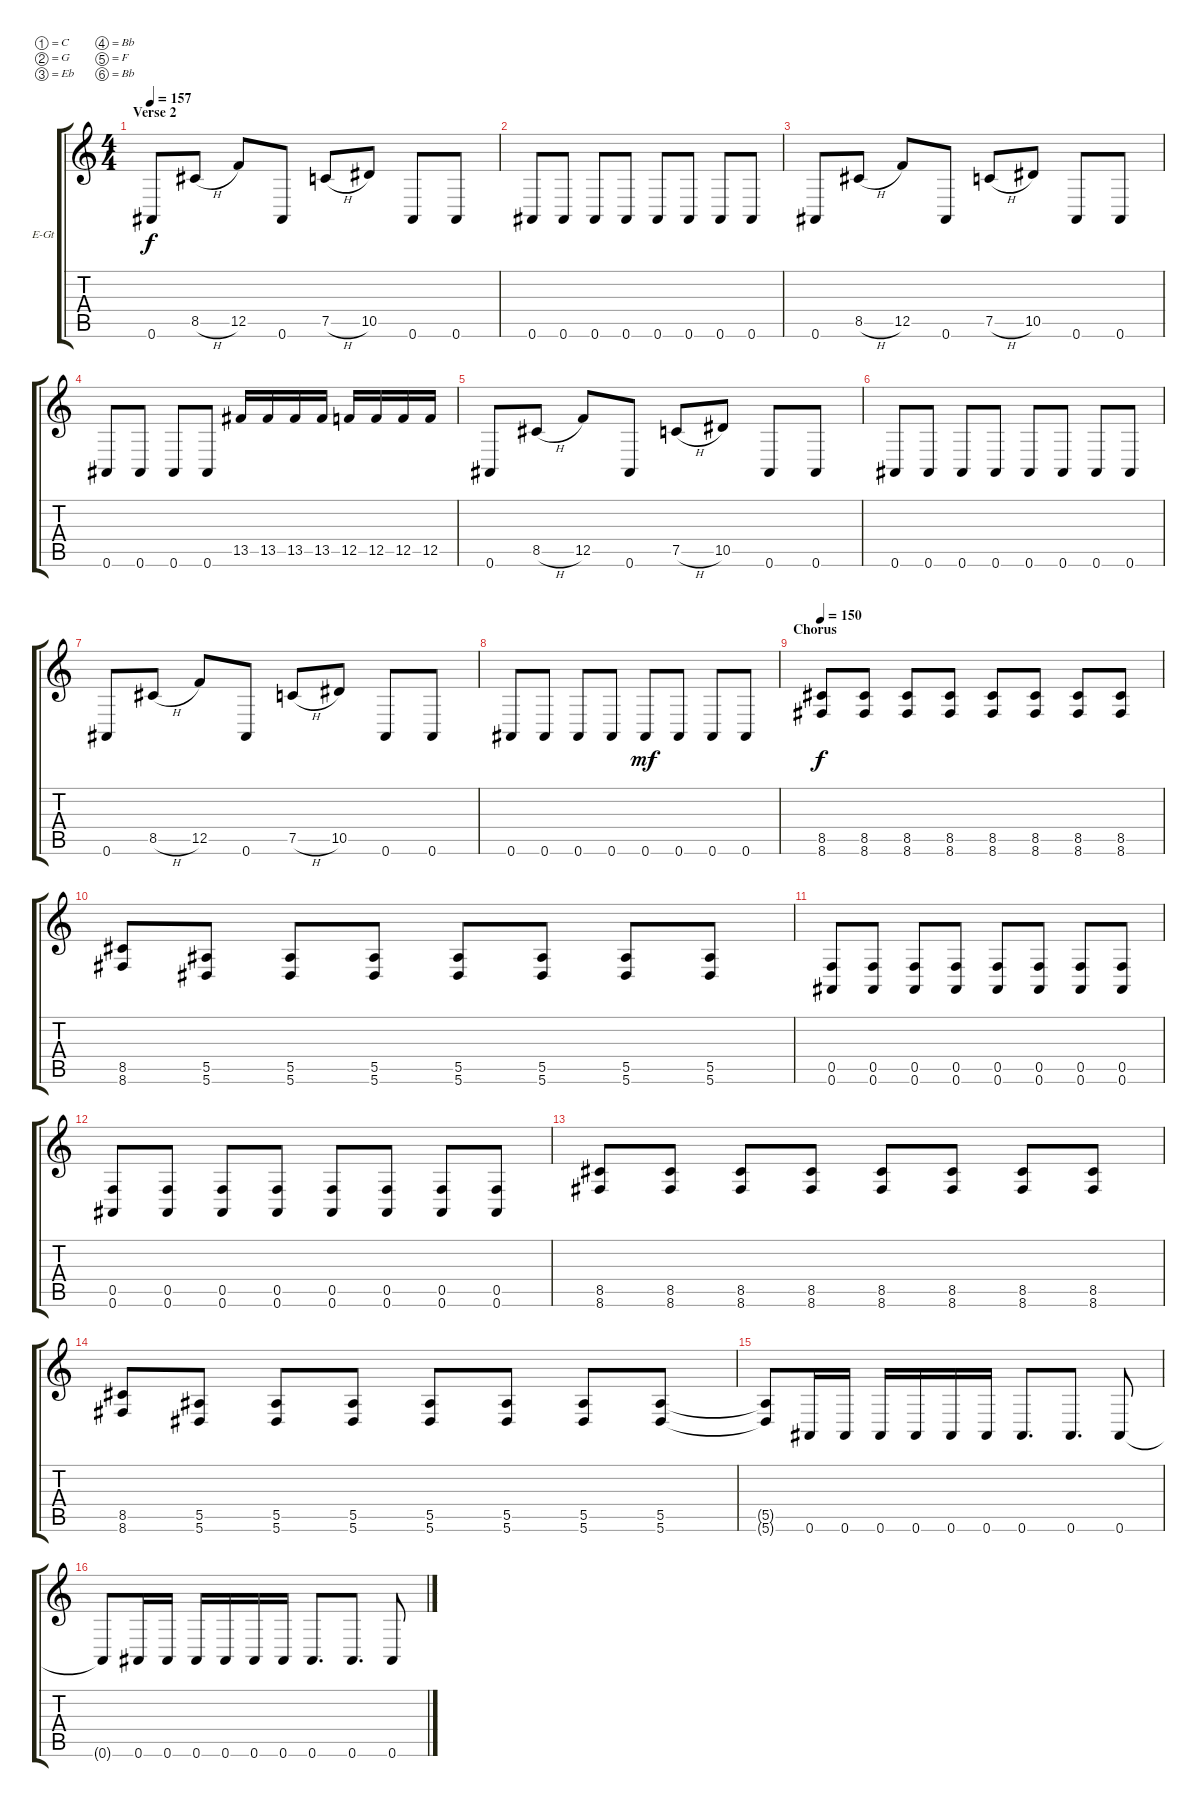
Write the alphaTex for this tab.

\bracketExtendMode groupsimilarinstruments
\firstSystemTrackNameOrientation horizontal
\otherSystemsTrackNameOrientation horizontal
\track ("Guitar 2" "E-Gt") {instrument distortionguitar}
\staff {score tabs}
\tuning (C4 G3 Eb3 Bb2 F2 Bb1)
\ts (4 4)
\section ("" "Verse 2")
\tempo 157
\clef g2
\ks c
0.6.8{dy f} 8.5{h}.8 12.5.8 0.6.8 7.5{h}.8 10.5.8 0.6.8 0.6.8 |
0.6.8 0.6.8 0.6.8 0.6.8 0.6.8 0.6.8 0.6.8 0.6.8 |
0.6.8 8.5{h}.8 12.5.8 0.6.8 7.5{h}.8 10.5.8 0.6.8 0.6.8 |
0.6.8 0.6.8 0.6.8 0.6.8 13.5.16 13.5.16 13.5.16 13.5.16 12.5.16 12.5.16 12.5.16 12.5.16 |
0.6.8 8.5{h}.8 12.5.8 0.6.8 7.5{h}.8 10.5.8 0.6.8 0.6.8 |
0.6.8 0.6.8 0.6.8 0.6.8 0.6.8 0.6.8 0.6.8 0.6.8 |
0.6.8 8.5{h}.8 12.5.8 0.6.8 7.5{h}.8 10.5.8 0.6.8 0.6.8 |
0.6.8 0.6.8 0.6.8 0.6.8 0.6.8{dy mf} 0.6.8 0.6.8 0.6.8 |
\section ("" "Chorus")
\tempo 150
(8.5 8.6).8{dy f} (8.5 8.6).8 (8.5 8.6).8 (8.5 8.6).8 (8.5 8.6).8 (8.5 8.6).8 (8.5 8.6).8 (8.5 8.6).8 |
(8.5 8.6).8 (5.5 5.6).8 (5.5 5.6).8 (5.5 5.6).8 (5.5 5.6).8 (5.5 5.6).8 (5.5 5.6).8 (5.5 5.6).8 |
(0.5 0.6).8 (0.5 0.6).8 (0.5 0.6).8 (0.5 0.6).8 (0.5 0.6).8 (0.5 0.6).8 (0.5 0.6).8 (0.5 0.6).8 |
(0.5 0.6).8 (0.5 0.6).8 (0.5 0.6).8 (0.5 0.6).8 (0.5 0.6).8 (0.5 0.6).8 (0.5 0.6).8 (0.5 0.6).8 |
(8.5 8.6).8 (8.5 8.6).8 (8.5 8.6).8 (8.5 8.6).8 (8.5 8.6).8 (8.5 8.6).8 (8.5 8.6).8 (8.5 8.6).8 |
(8.5 8.6).8 (5.5 5.6).8 (5.5 5.6).8 (5.5 5.6).8 (5.5 5.6).8 (5.5 5.6).8 (5.5 5.6).8 (5.5 5.6).8 |
(5.5{t} 5.6{t}).8 0.6.16 0.6.16 0.6.16 0.6.16 0.6.16 0.6.16 0.6.8{d} 0.6.8{d} 0.6.8 |
0.6{t}.8 0.6.16 0.6.16 0.6.16 0.6.16 0.6.16 0.6.16 0.6.8{d} 0.6.8{d} 0.6.8
